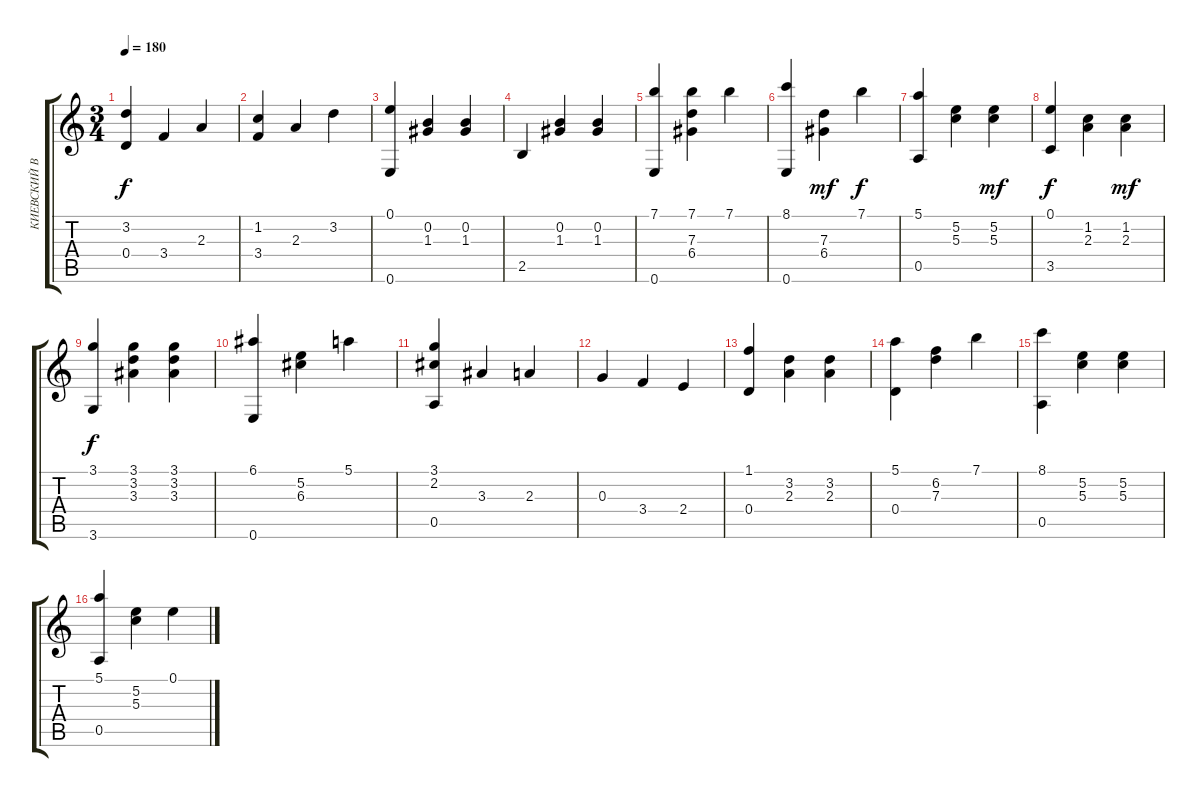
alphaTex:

\track ("КИЕВСКИЙ ВАЛЬС" "КИЕВСКИЙ В") {instrument acousticguitarnylon}
\staff {score tabs}
\tuning (E4 B3 G3 D3 A2 E2) {hide}
\ts (3 4)
\tempo 180
\clef g2
\ks c
(3.2 0.4).4{dy f} 3.4.4 2.3.4 |
(1.2 3.4).4 2.3.4 3.2.4 |
(0.1 0.6).4 (0.2 1.3).4 (0.2 1.3).4 |
2.5.4 (0.2 1.3).4 (0.2 1.3).4 |
(7.1 0.6).4 (7.1 7.3 6.4).4 7.1.4 |
(8.1 0.6).4 (7.3 6.4).4{dy mf} 7.1.4{dy f} |
(5.1 0.5).4 (5.2 5.3).4 (5.2 5.3).4{dy mf} |
(0.1 3.5).4{dy f} (1.2 2.3).4 (1.2 2.3).4{dy mf} |
(3.1 3.6).4{dy f} (3.1 3.2 3.3).4 (3.1 3.2 3.3).4 |
(6.1 0.6).4 (5.2 6.3).4 5.1.4 |
(3.1 2.2 0.5).4 3.3.4 2.3.4 |
0.3.4 3.4.4 2.4.4 |
(1.1 0.4).4 (3.2 2.3).4 (3.2 2.3).4 |
(5.1 0.4).4 (6.2 7.3).4 7.1.4 |
(8.1 0.5).4 (5.2 5.3).4 (5.2 5.3).4 |
(5.1 0.5).4 (5.2 5.3).4 0.1.4
